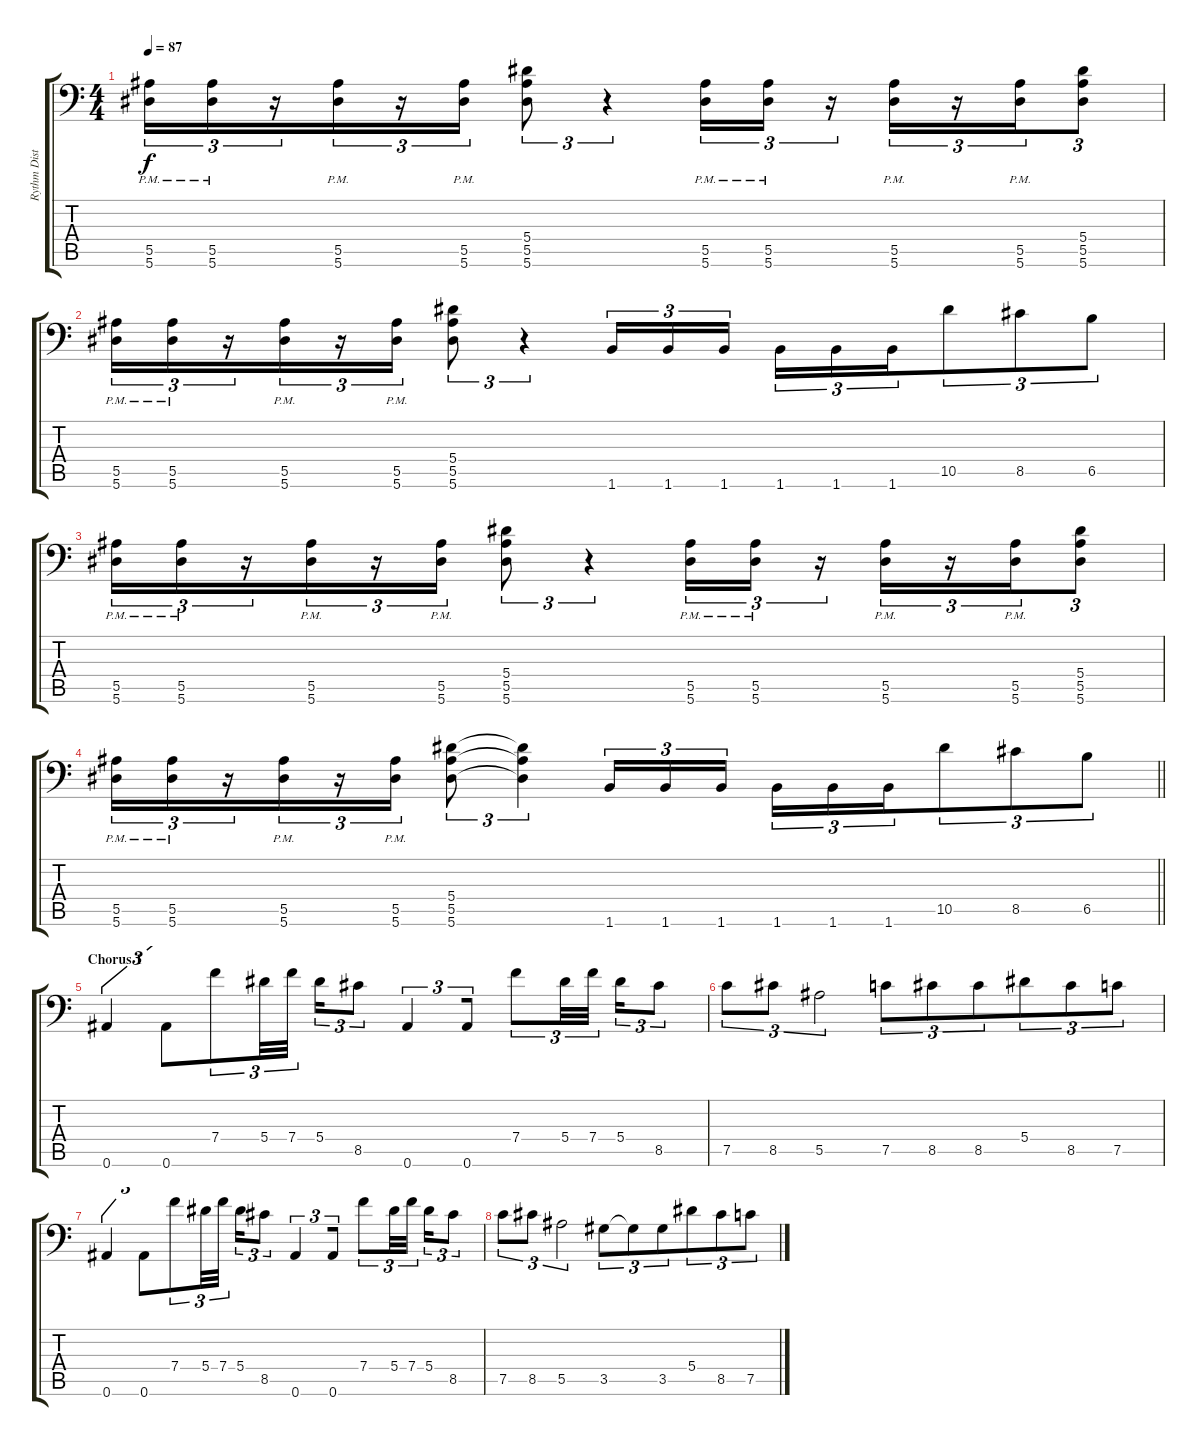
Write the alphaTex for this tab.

\track ("Rythm Dist. Guitar 1" "Rythm Dist") {instrument distortionguitar}
\staff {score tabs}
\tuning (C4 G3 Eb3 Bb2 F2 Bb1) {hide}
\ts (4 4)
\tempo 87
\clef f4
\ks c
(5.5{pm} 5.6{pm}).16{tu (3 2) dy f} (5.5{pm} 5.6{pm}).16{tu (3 2) beam merge} r.16{tu (3 2)} (5.5{pm} 5.6{pm}).16{tu (3 2) beam merge} r.16{tu (3 2)} (5.5{pm} 5.6{pm}).16{tu (3 2)} (5.4 5.5 5.6).8{tu (3 2)} r.4{tu (3 2)} (5.5{pm} 5.6{pm}).16{tu (3 2)} (5.5{pm} 5.6{pm}).16{tu (3 2)} r.16{tu (3 2) beam merge} (5.5{pm} 5.6{pm}).16{tu (3 2) beam merge} r.16{tu (3 2)} (5.5{pm} 5.6{pm}).16{tu (3 2) beam merge} (5.4 5.5 5.6).8{tu (3 2)} |
(5.5{pm} 5.6{pm}).16{tu (3 2)} (5.5{pm} 5.6{pm}).16{tu (3 2) beam merge} r.16{tu (3 2)} (5.5{pm} 5.6{pm}).16{tu (3 2) beam merge} r.16{tu (3 2)} (5.5{pm} 5.6{pm}).16{tu (3 2)} (5.4 5.5 5.6).8{tu (3 2)} r.4{tu (3 2)} 1.6.16{tu (3 2)} 1.6.16{tu (3 2)} 1.6.16{tu (3 2) beam splitsecondary} 1.6.16{tu (3 2) beam merge} 1.6.16{tu (3 2)} 1.6.16{tu (3 2) beam merge} 10.5.8{tu (3 2) beam merge} 8.5.8{tu (3 2) beam merge} 6.5.8{tu (3 2)} |
(5.5{pm} 5.6{pm}).16{tu (3 2)} (5.5{pm} 5.6{pm}).16{tu (3 2) beam merge} r.16{tu (3 2)} (5.5{pm} 5.6{pm}).16{tu (3 2) beam merge} r.16{tu (3 2)} (5.5{pm} 5.6{pm}).16{tu (3 2)} (5.4 5.5 5.6).8{tu (3 2)} r.4{tu (3 2)} (5.5{pm} 5.6{pm}).16{tu (3 2)} (5.5{pm} 5.6{pm}).16{tu (3 2)} r.16{tu (3 2) beam merge} (5.5{pm} 5.6{pm}).16{tu (3 2) beam merge} r.16{tu (3 2)} (5.5{pm} 5.6{pm}).16{tu (3 2) beam merge} (5.4 5.5 5.6).8{tu (3 2)} |
\barLineRight lightlight
(5.5{pm} 5.6{pm}).16{tu (3 2)} (5.5{pm} 5.6{pm}).16{tu (3 2) beam merge} r.16{tu (3 2)} (5.5{pm} 5.6{pm}).16{tu (3 2) beam merge} r.16{tu (3 2)} (5.5{pm} 5.6{pm}).16{tu (3 2)} (5.4 5.5 5.6).8{tu (3 2)} (5.4{t} 5.5{t} 5.6{t}).4{tu (3 2)} 1.6.16{tu (3 2)} 1.6.16{tu (3 2)} 1.6.16{tu (3 2) beam splitsecondary} 1.6.16{tu (3 2) beam merge} 1.6.16{tu (3 2)} 1.6.16{tu (3 2) beam merge} 10.5.8{tu (3 2) beam merge} 8.5.8{tu (3 2) beam merge} 6.5.8{tu (3 2)} |
\section ("" "Chorus 1")
0.6.4{tu (3 2)} 0.6.8{tu (3 2) beam merge} 7.4.8{tu (3 2)} 5.4.32{tu (3 2)} 7.4.32{tu (3 2) beam splitsecondary} 5.4.16{tu (3 2)} 8.5.8{tu (3 2)} 0.6.4{tu (3 2) beam merge} 0.6.8{tu (3 2)} 7.4.8{tu (3 2)} 5.4.32{tu (3 2)} 7.4.32{tu (3 2) beam splitsecondary} 5.4.16{tu (3 2) beam merge} 8.5.8{tu (3 2)} |
7.5.8{tu (3 2)} 8.5.8{tu (3 2)} 5.5.2{tu (3 2) beam merge} 7.5.8{tu (3 2) beam merge} 8.5.8{tu (3 2)} 8.5.8{tu (3 2) beam merge} 5.4.8{tu (3 2)} 8.5.8{tu (3 2)} 7.5.8{tu (3 2)} |
0.6.4{tu (3 2)} 0.6.8{tu (3 2) beam merge} 7.4.8{tu (3 2)} 5.4.32{tu (3 2)} 7.4.32{tu (3 2) beam splitsecondary} 5.4.16{tu (3 2)} 8.5.8{tu (3 2)} 0.6.4{tu (3 2) beam merge} 0.6.8{tu (3 2)} 7.4.8{tu (3 2)} 5.4.32{tu (3 2)} 7.4.32{tu (3 2) beam splitsecondary} 5.4.16{tu (3 2) beam merge} 8.5.8{tu (3 2)} |
7.5.8{tu (3 2)} 8.5.8{tu (3 2)} 5.5.2{tu (3 2) beam merge} 3.5.8{tu (3 2) beam merge} 3.5{t}.8{tu (3 2)} 3.5.8{tu (3 2) beam merge} 5.4.8{tu (3 2)} 8.5.8{tu (3 2)} 7.5.8{tu (3 2)}
